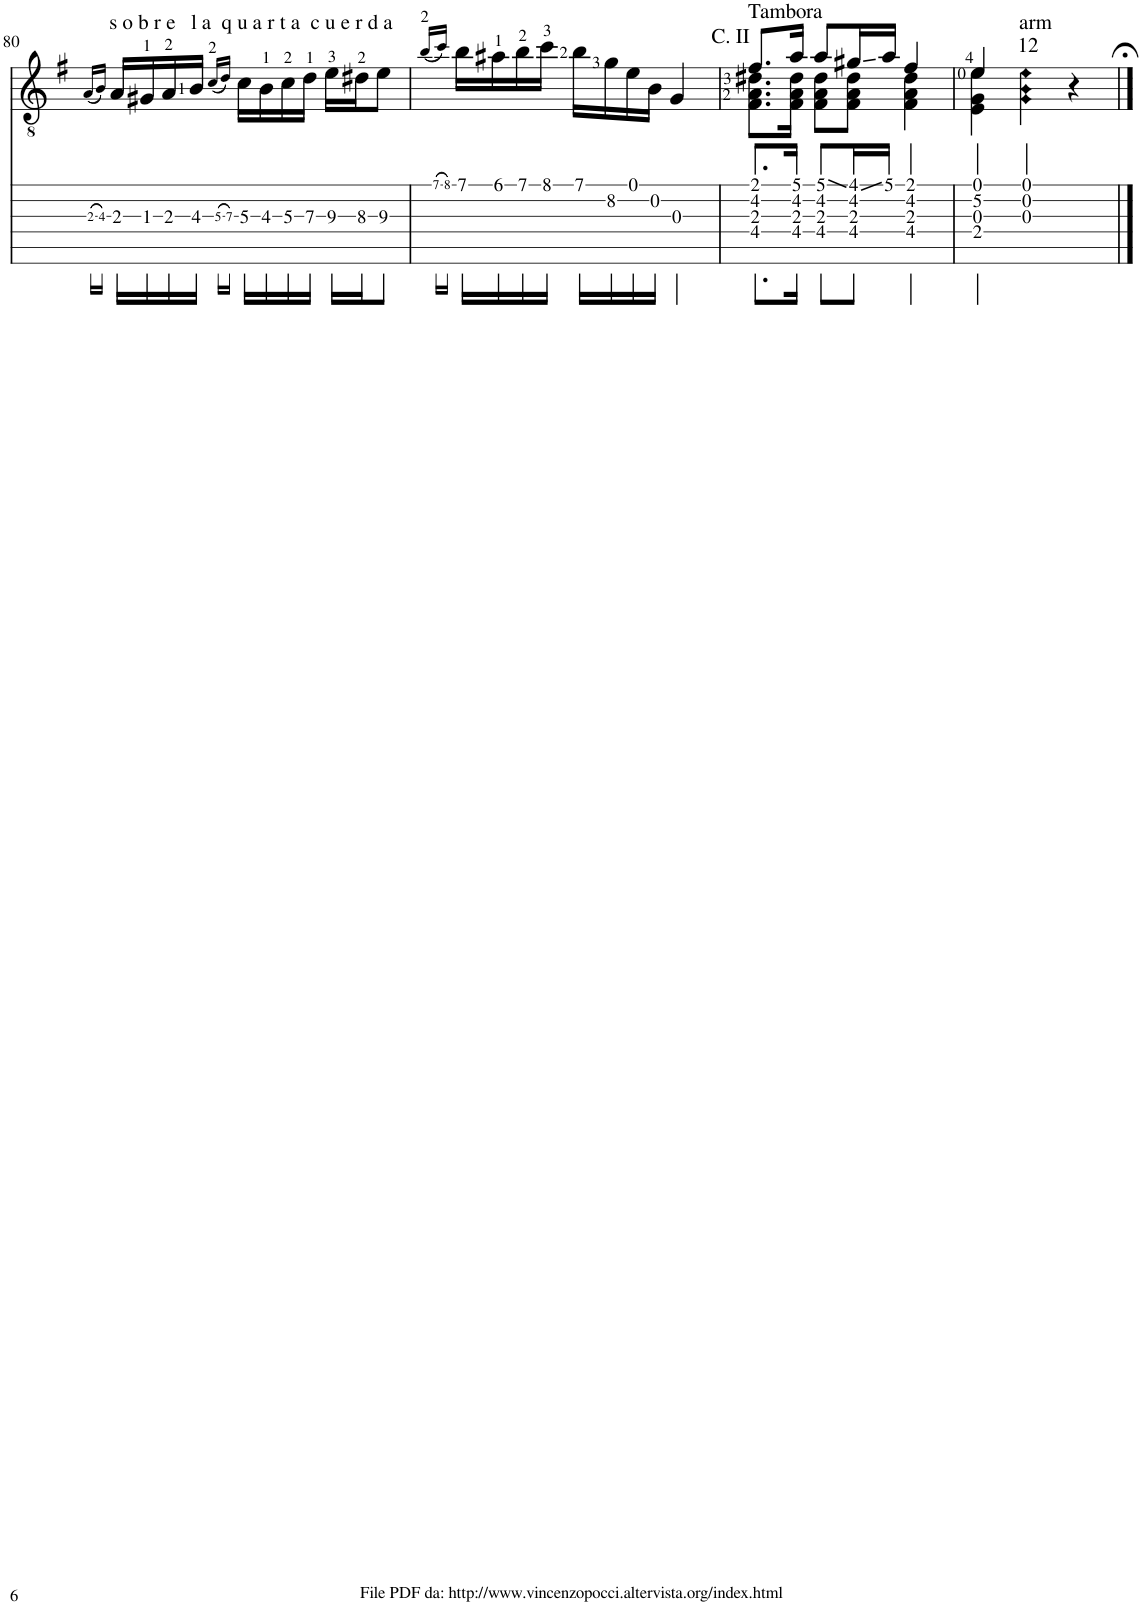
**kern	**kern
*part2	*part1
*staff2	*staff1
*I"Chitarra classica (Intavolatura)	*I"Guitar
!!LO:PB:g=z
*clefGv2	*clefGv2
*k[f#]	*k[f#]
*M3/4	*M3/4
=80	=80
(16qA\LL	(16qA/LL
16qB\JJ)	16qB/JJ)
!	!LO:TX:a:t=s o b r e   l a  q u a r t a  c u e r d a
16A\LL	16A/LL
16G#X\	16G#X/
16A\	16A/
16B\JJ	16B/JJ
(16qc\LL	(16qc/LL
16qd\JJ)	16qd/JJ)
16c\LL	16c\LL
16B\	16B\
16c\	16c\
16d\JJ	16d\JJ
16e\LL	16e\LL
16d#X\J	16d#X\J
8e\J	8e\J
=81	=81
(16qb\LL	(16qb/LL
16qcc\JJ)	16qcc/JJ)
16b\LL	16b\LL
16a#X\	16a#X\
16b\	16b\
16cc\JJ	16cc\JJ
16b\LL	16b\LL
16g\	16g\
16e\	16e\
16B\JJ	16B\JJ
4G\	4G/
=82	=82
*^	*^
!	!	!LO:TX:a:t=Tambora	!
!	!	!LO:TX:a:t=C. II	!
8.f#/L	8.F#\ 8.A\ 8.d#X\L	8.f#/L	8.F#\ 8.A\ 8.d#X\L
16a/Jk	16F#\ 16A\ 16d#\Jk	16a/Jk	16F#\ 16A\ 16d#\Jk
8a/L	8F#\ 8A\ 8d#\L	8a/L	8F#\ 8A\ 8d#\L
16g#X/L	8F#\ 8A\ 8d#\J	16g#X/L	8F#\ 8A\ 8d#\J
16a/JJ	.	16a/JJ	.
4f#/	4F#\ 4A\ 4d#\	4f#/	4F#\ 4A\ 4d#\
=83	=83	=83	=83
4e/	4E\ 4G\ 4e\	4e/	4E\ 4G\ 4e\
!	!	!LO:TX:a:t=arm	!
!	!	!LO:TX:a:t=12	!
4G/ 4B/ 4e/	2r	4G\ 4B\ 4e\	2ryy
4r	.	4r	.
*v	*v	*	*
*	*v	*v
==	==
*-	*-
